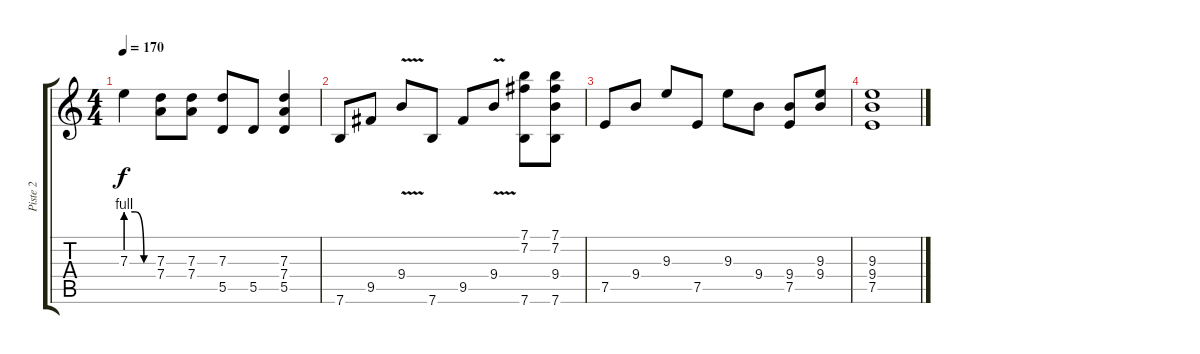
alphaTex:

\track ("Piste 2" "Piste 2") {instrument overdrivenguitar}
\staff {score tabs}
\tuning (E4 B3 G3 D3 A2 E2) {hide}
\ts (4 4)
\tempo 170
\clef g2
\ks c
7.3{be (custom 0 4 20 4 40 0 60 0)}.4{dy f} (7.3 7.4).8 (7.3 7.4).8 (7.3 5.5).8 5.5.8 (7.3 7.4 5.5).4 |
7.6.8 9.5.8 9.4{v}.8 7.6.8 9.5.8 9.4{v}.8 (7.1 7.2 7.6).8 (7.1 7.2 9.4 7.6).8 |
7.5.8 9.4.8 9.3.8 7.5.8 9.3.8 9.4.8 (9.4 7.5).8 (9.3 9.4).8 |
(9.3 9.4 7.5).1
